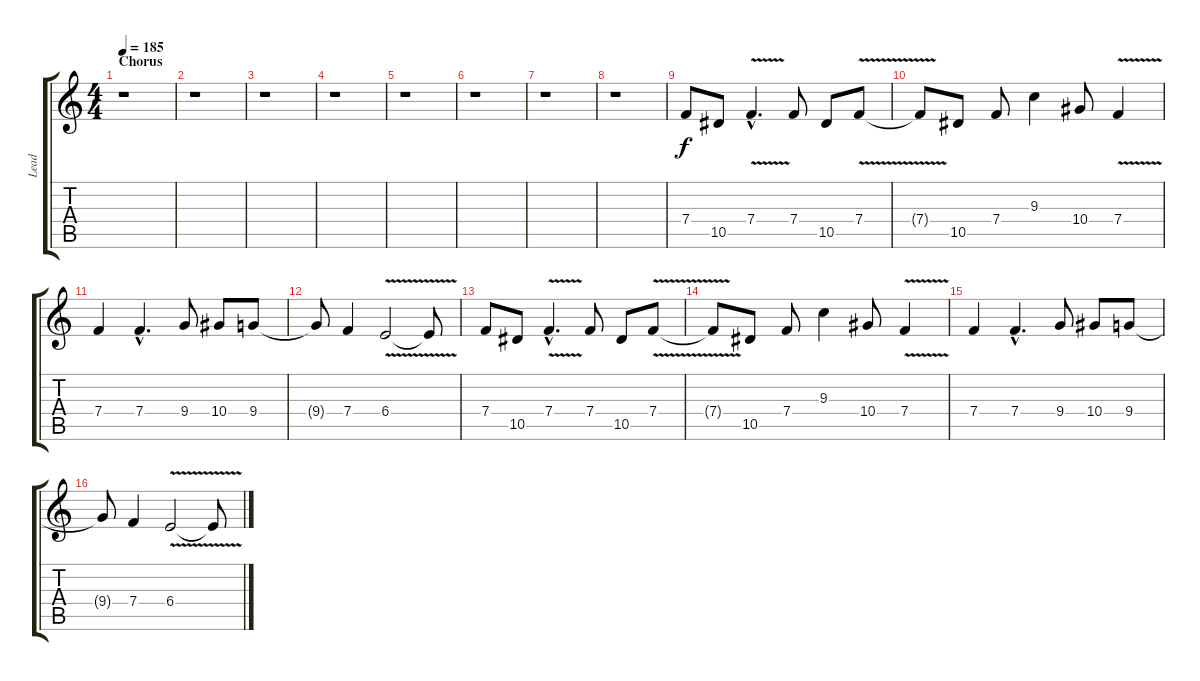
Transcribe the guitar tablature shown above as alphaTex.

\track ("Lead" "Lead") {instrument overdrivenguitar}
\staff {score tabs}
\tuning (C4 G3 Eb3 Bb2 F2 C2) {hide}
\ts (4 4)
\section ("" "Chorus")
\tempo 185
\clef g2
\ks c
r.1{dy f} |
r.1 |
r.1 |
r.1 |
r.1 |
r.1 |
r.1 |
r.1 |
7.4.8 10.5.8 7.4{v hac}.4{d} 7.4.8 10.5.8 7.4{v}.8 |
7.4{t}.8 10.5.8 7.4.8 9.3.4 10.4.8 7.4{v}.4 |
7.4.4 7.4{hac}.4{d} 9.4.8 10.4.8 9.4.8 |
9.4{t}.8 7.4.4 6.4{v}.2 6.4{t}.8 |
7.4.8 10.5.8 7.4{v hac}.4{d} 7.4.8 10.5.8 7.4{v}.8 |
7.4{t}.8 10.5.8 7.4.8 9.3.4 10.4.8 7.4{v}.4 |
7.4.4 7.4{hac}.4{d} 9.4.8 10.4.8 9.4.8 |
9.4{t}.8 7.4.4 6.4{v}.2 6.4{t}.8
